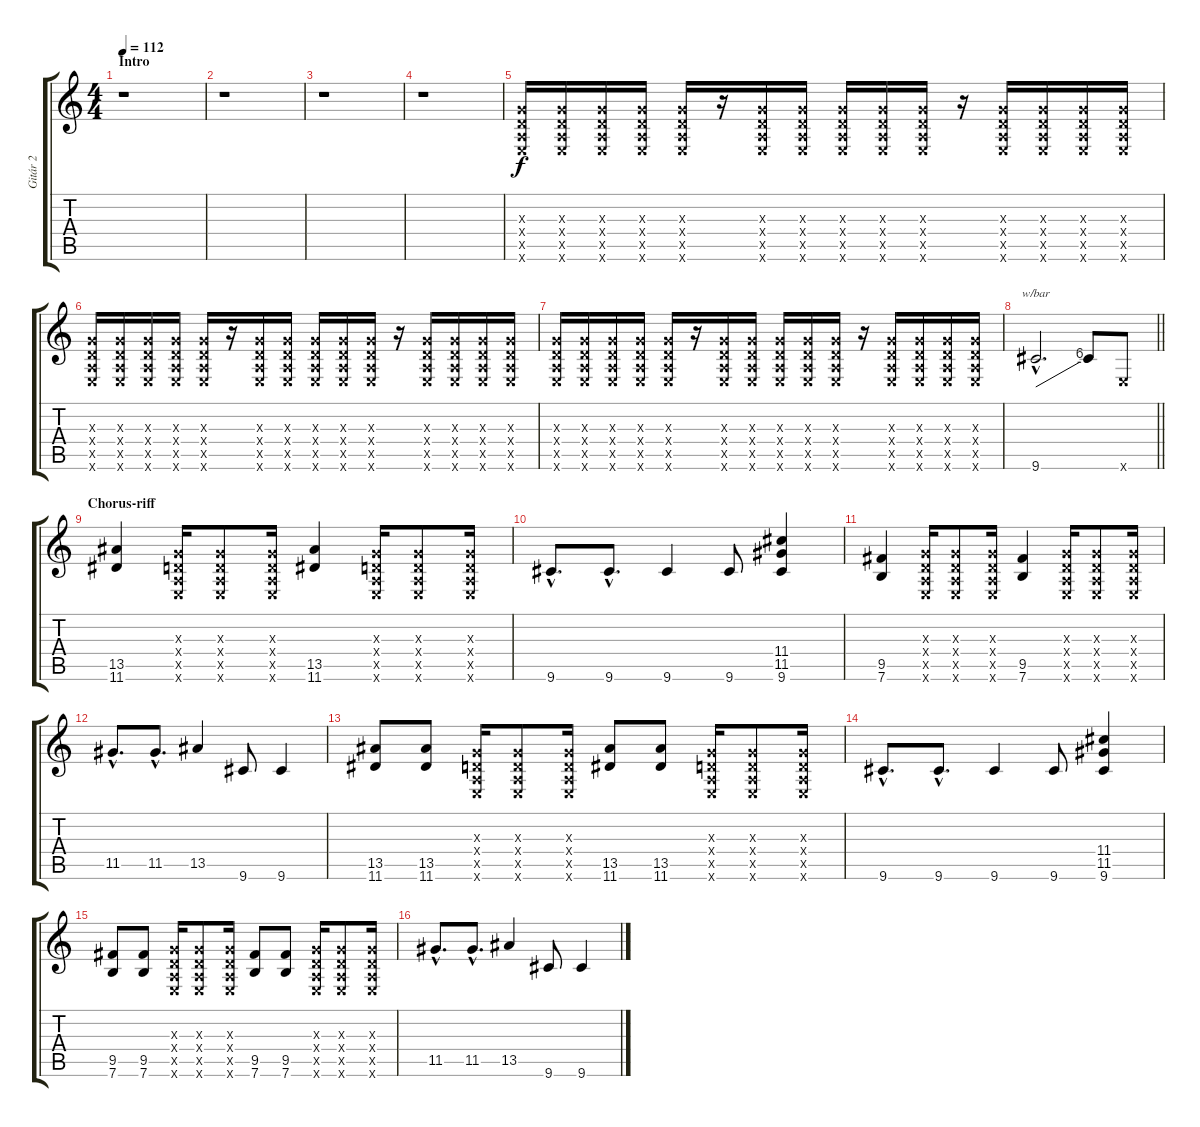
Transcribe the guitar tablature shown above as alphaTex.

\track ("Gitár 2" "Gitár 2") {instrument overdrivenguitar}
\staff {score tabs}
\tuning (E4 B3 G3 D3 A2 E2) {hide}
\ts (4 4)
\section ("" "Intro")
\tempo 112
\clef g2
\ks c
r.1{dy f instrument overdrivenguitar} |
r.1 |
r.1 |
r.1 |
(0.3{x} 0.4{x} 0.5{x} 0.6{x}).16 (0.3{x} 0.4{x} 0.5{x} 0.6{x}).16 (0.3{x} 0.4{x} 0.5{x} 0.6{x}).16 (0.3{x} 0.4{x} 0.5{x} 0.6{x}).16 (0.3{x} 0.4{x} 0.5{x} 0.6{x}).16 r.16 (0.3{x} 0.4{x} 0.5{x} 0.6{x}).16 (0.3{x} 0.4{x} 0.5{x} 0.6{x}).16 (0.3{x} 0.4{x} 0.5{x} 0.6{x}).16 (0.3{x} 0.4{x} 0.5{x} 0.6{x}).16 (0.3{x} 0.4{x} 0.5{x} 0.6{x}).16 r.16 (0.3{x} 0.4{x} 0.5{x} 0.6{x}).16 (0.3{x} 0.4{x} 0.5{x} 0.6{x}).16 (0.3{x} 0.4{x} 0.5{x} 0.6{x}).16 (0.3{x} 0.4{x} 0.5{x} 0.6{x}).16 |
(0.3{x} 0.4{x} 0.5{x} 0.6{x}).16 (0.3{x} 0.4{x} 0.5{x} 0.6{x}).16 (0.3{x} 0.4{x} 0.5{x} 0.6{x}).16 (0.3{x} 0.4{x} 0.5{x} 0.6{x}).16 (0.3{x} 0.4{x} 0.5{x} 0.6{x}).16 r.16 (0.3{x} 0.4{x} 0.5{x} 0.6{x}).16 (0.3{x} 0.4{x} 0.5{x} 0.6{x}).16 (0.3{x} 0.4{x} 0.5{x} 0.6{x}).16 (0.3{x} 0.4{x} 0.5{x} 0.6{x}).16 (0.3{x} 0.4{x} 0.5{x} 0.6{x}).16 r.16 (0.3{x} 0.4{x} 0.5{x} 0.6{x}).16 (0.3{x} 0.4{x} 0.5{x} 0.6{x}).16 (0.3{x} 0.4{x} 0.5{x} 0.6{x}).16 (0.3{x} 0.4{x} 0.5{x} 0.6{x}).16 |
(0.3{x} 0.4{x} 0.5{x} 0.6{x}).16 (0.3{x} 0.4{x} 0.5{x} 0.6{x}).16 (0.3{x} 0.4{x} 0.5{x} 0.6{x}).16 (0.3{x} 0.4{x} 0.5{x} 0.6{x}).16 (0.3{x} 0.4{x} 0.5{x} 0.6{x}).16 r.16 (0.3{x} 0.4{x} 0.5{x} 0.6{x}).16 (0.3{x} 0.4{x} 0.5{x} 0.6{x}).16 (0.3{x} 0.4{x} 0.5{x} 0.6{x}).16 (0.3{x} 0.4{x} 0.5{x} 0.6{x}).16 (0.3{x} 0.4{x} 0.5{x} 0.6{x}).16 r.16 (0.3{x} 0.4{x} 0.5{x} 0.6{x}).16 (0.3{x} 0.4{x} 0.5{x} 0.6{x}).16 (0.3{x} 0.4{x} 0.5{x} 0.6{x}).16 (0.3{x} 0.4{x} 0.5{x} 0.6{x}).16 |
\barLineRight lightlight
9.6{hac}.2{d tbe (custom default 0 0 50 24 60 24)} 9.6{t}.8 0.6{x}.8 |
\section ("" "Chorus-riff")
(13.5 11.6).4 (0.3{x} 0.4{x} 0.5{x} 0.6{x}).16 (0.3{x} 0.4{x} 0.5{x} 0.6{x}).8 (0.3{x} 0.4{x} 0.5{x} 0.6{x}).16 (13.5 11.6).4 (0.3{x} 0.4{x} 0.5{x} 0.6{x}).16 (0.3{x} 0.4{x} 0.5{x} 0.6{x}).8 (0.3{x} 0.4{x} 0.5{x} 0.6{x}).16 |
9.6{hac}.8{d} 9.6{hac}.8{d} 9.6.4 9.6.8 (11.4 11.5 9.6).4 |
(9.5 7.6).4 (0.3{x} 0.4{x} 0.5{x} 0.6{x}).16 (0.3{x} 0.4{x} 0.5{x} 0.6{x}).8 (0.3{x} 0.4{x} 0.5{x} 0.6{x}).16 (9.5 7.6).4 (0.3{x} 0.4{x} 0.5{x} 0.6{x}).16 (0.3{x} 0.4{x} 0.5{x} 0.6{x}).8 (0.3{x} 0.4{x} 0.5{x} 0.6{x}).16 |
11.5{hac}.8{d} 11.5{hac}.8{d} 13.5.4 9.6.8 9.6.4 |
(13.5 11.6).8 (13.5 11.6).8 (0.3{x} 0.4{x} 0.5{x} 0.6{x}).16 (0.3{x} 0.4{x} 0.5{x} 0.6{x}).8 (0.3{x} 0.4{x} 0.5{x} 0.6{x}).16 (13.5 11.6).8 (13.5 11.6).8 (0.3{x} 0.4{x} 0.5{x} 0.6{x}).16 (0.3{x} 0.4{x} 0.5{x} 0.6{x}).8 (0.3{x} 0.4{x} 0.5{x} 0.6{x}).16 |
9.6{hac}.8{d} 9.6{hac}.8{d} 9.6.4 9.6.8 (11.4 11.5 9.6).4 |
(9.5 7.6).8 (9.5 7.6).8 (0.3{x} 0.4{x} 0.5{x} 0.6{x}).16 (0.3{x} 0.4{x} 0.5{x} 0.6{x}).8 (0.3{x} 0.4{x} 0.5{x} 0.6{x}).16 (9.5 7.6).8 (9.5 7.6).8 (0.3{x} 0.4{x} 0.5{x} 0.6{x}).16 (0.3{x} 0.4{x} 0.5{x} 0.6{x}).8 (0.3{x} 0.4{x} 0.5{x} 0.6{x}).16 |
11.5{hac}.8{d} 11.5{hac}.8{d} 13.5.4 9.6.8 9.6.4
